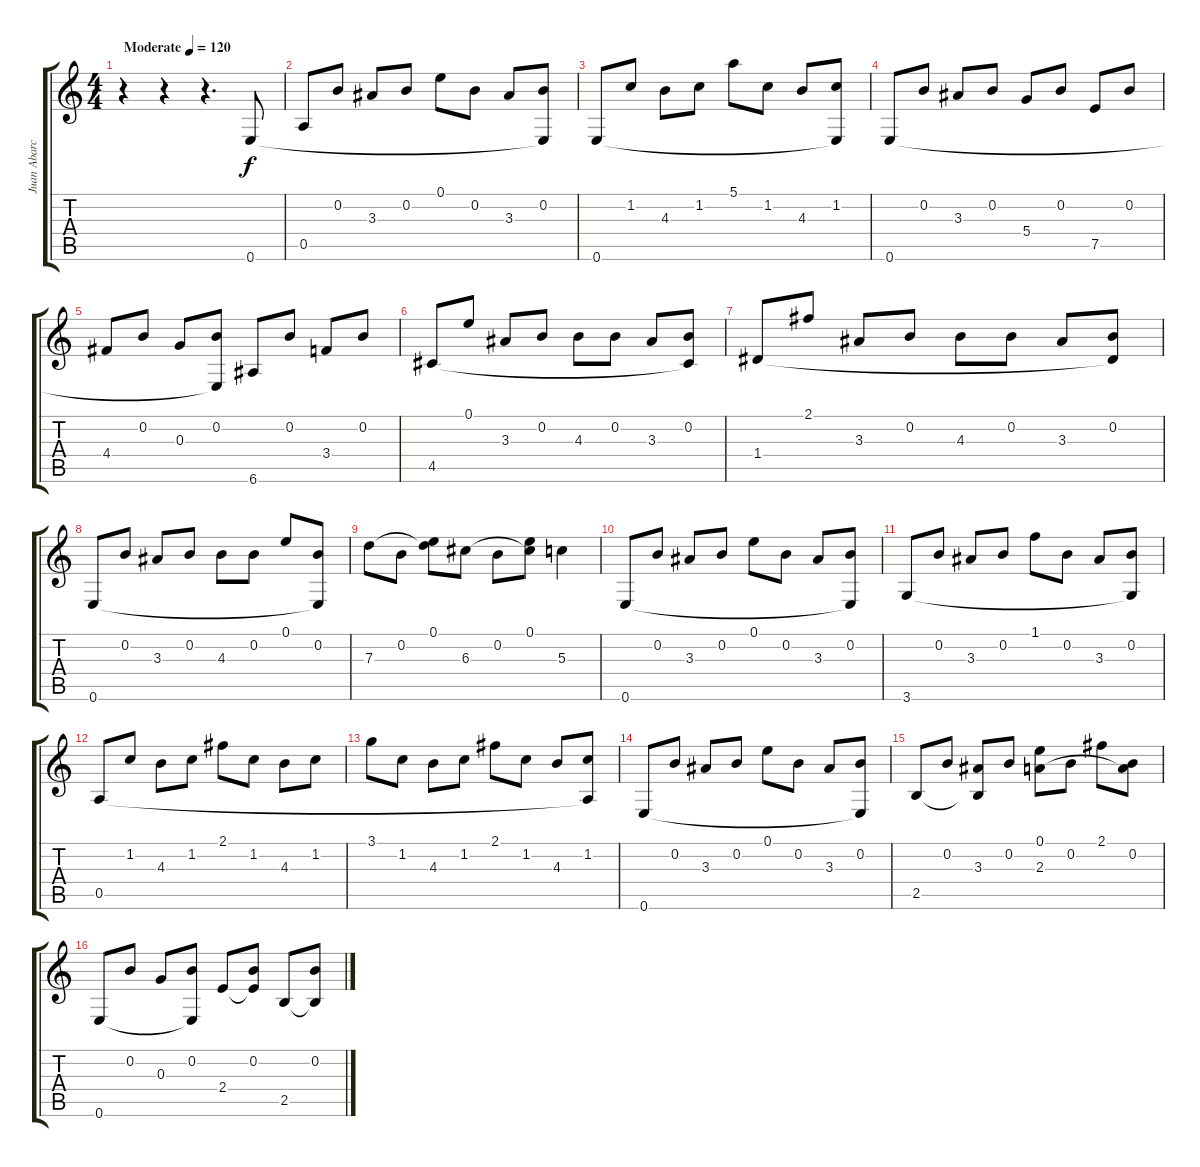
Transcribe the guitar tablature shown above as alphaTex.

\track ("Juan Abarca" "Juan Abarc") {instrument acousticguitarnylon}
\staff {score tabs}
\tuning (E4 B3 G3 D3 A2 E2) {hide}
\ts (4 4)
\tempo (120 "Moderate")
\clef g2
\ks c
r.4{dy f instrument acousticguitarnylon} r.4 r.4{d} 0.6.8 |
0.5.8 0.2.8 3.3.8 0.2.8 0.1.8 0.2.8 3.3.8 (0.2 0.6{t}).8 |
0.6.8 1.2.8 4.3.8 1.2.8 5.1.8 1.2.8 4.3.8 (1.2 0.6{t}).8 |
0.6.8 0.2.8 3.3.8 0.2.8 5.4.8 0.2.8 7.5.8 0.2.8 |
4.4.8 0.2.8 0.3.8 (0.2 0.6{t}).8 6.6.8 0.2.8 3.4.8 0.2.8 |
4.5.8 0.1.8 3.3.8 0.2.8 4.3.8 0.2.8 3.3.8 (0.2 4.5{t}).8 |
1.4.8 2.1.8 3.3.8 0.2.8 4.3.8 0.2.8 3.3.8 (0.2 1.4{t}).8 |
0.6.8 0.2.8 3.3.8 0.2.8 4.3.8 0.2.8 0.1.8 (0.2 0.6{t}).8 |
7.3.8 0.2.8 (0.1 7.3{t}).8 6.3.8 0.2.8 (0.1 6.3{t}).8 5.3.4 |
0.6.8 0.2.8 3.3.8 0.2.8 0.1.8 0.2.8 3.3.8 (0.2 0.6{t}).8 |
3.6.8 0.2.8 3.3.8 0.2.8 1.1.8 0.2.8 3.3.8 (0.2 3.6{t}).8 |
0.5.8 1.2.8 4.3.8 1.2.8 2.1.8 1.2.8 4.3.8 1.2.8 |
3.1.8 1.2.8 4.3.8 1.2.8 2.1.8 1.2.8 4.3.8 (1.2 0.5{t}).8 |
0.6.8 0.2.8 3.3.8 0.2.8 0.1.8 0.2.8 3.3.8 (0.2 0.6{t}).8 |
2.5.8 0.2.8 (3.3 2.5{t}).8 0.2.8 (0.1 2.3).8 0.2.8 2.1.8 (0.2 2.3{t}).8 |
0.6.8 0.2.8 0.3.8 (0.2 0.6{t}).8 2.4.8 (0.2 2.4{t}).8 2.5.8 (0.2 2.5{t}).8
